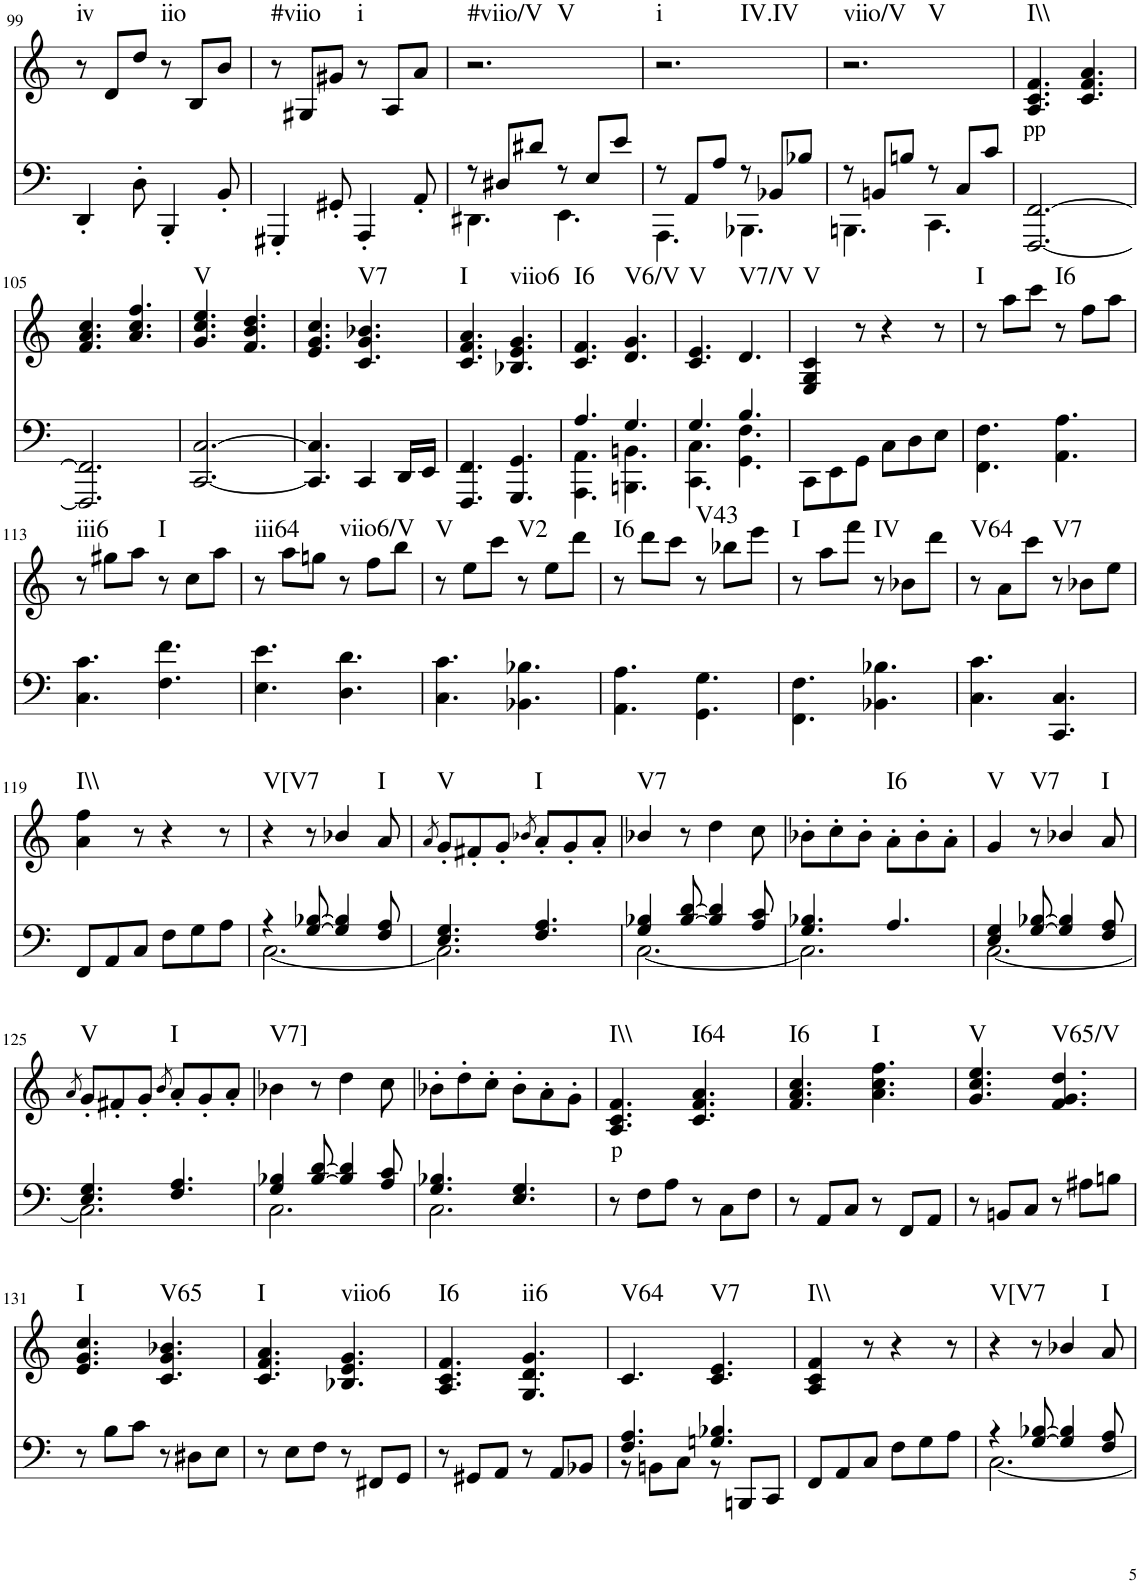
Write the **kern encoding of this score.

**kern	**kern	**text	**harte
*part2	*part1	*part1	*part1
*staff2	*staff1	*staff1	*
*I"piano	*I"piano	*	*
*I'Pno	*I'Pno	*	*
!!LO:PB:g=z
*clefF4	*clefG2	*	*
*k[]	*k[]	*	*
*M6/8	*M6/8	*	*
=99	=99	=99	=99
!	!	!	!LO:H:kt=iv
4DD'/	8r	.	N
.	8d/L	.	.
8D'\	8dd/J	.	.
!	!	!	!LO:H:kt=iio
4BBB'/	8r	.	N
.	8B/L	.	.
8BB'/	8b/J	.	.
=100	=100	=100	=100
!	!	!	!LO:H:kt=#viio
4GGG#X'/	8r	.	N
.	8G#X/L	.	.
8GG#X'/	8g#X/J	.	.
!	!	!	!LO:H:kt=i
4AAA'/	8r	.	N
.	8A/L	.	.
8AA'/	8a/J	.	.
=101	=101	=101	=101
*^	*	*	*
!	!	!	!	!LO:H:n=1:kt=#viio/V
!	!	!	!	!LO:H:n=2:kt=V
8r	4.DD#X\	2.r	.	N N
8D#X/L	.	.	.	.
8d#X/J	.	.	.	.
8r	4.EE\	.	.	.
8E/L	.	.	.	.
8e/J	.	.	.	.
=102	=102	=102	=102	=102
!	!	!	!	!LO:H:n=1:kt=i
!	!	!	!	!LO:H:n=2:kt=IV.IV
8r	4.AAA\	2.r	.	N N
8AA/L	.	.	.	.
8A/J	.	.	.	.
8r	4.BBB-X\	.	.	.
8BB-X/L	.	.	.	.
8B-X/J	.	.	.	.
=103	=103	=103	=103	=103
!	!	!	!	!LO:H:n=1:kt=viio/V
!	!	!	!	!LO:H:n=2:kt=V
8r	4.BBBn\	2.r	.	N N
8BBn/L	.	.	.	.
8Bn/J	.	.	.	.
8r	4.CC\	.	.	.
8C/L	.	.	.	.
8c/J	.	.	.	.
*v	*v	*	*	*
=104	=104	=104	=104
!	!	!LO:LY:b	!LO:H:kt=I\\
[2.FFF/ [2.FF/	4.A/ 4.c/ 4.f/	pp	N
.	4.c/ 4.f/ 4.a/	.	.
!!LO:LB:g=z
=105	=105	=105	=105
2.FFF/] 2.FF/]	4.f/ 4.a/ 4.cc/	.	.
.	4.a/ 4.cc/ 4.ff/	.	.
=106	=106	=106	=106
!	!	!	!LO:H:kt=V
[2.CC/ [2.C/	4.g/ 4.cc/ 4.ee/	.	N
.	4.f/ 4.b/ 4.dd/	.	.
=107	=107	=107	=107
4.CC/] 4.C/]	4.e/ 4.g/ 4.cc/	.	.
!	!	!	!LO:H:kt=V7
4CC/	4.c/ 4.g/ 4.b-X/	.	N
16DD/LL	.	.	.
16EE/JJ	.	.	.
=108	=108	=108	=108
!	!	!	!LO:H:kt=I
4.FFF/ 4.FF/	4.c/ 4.f/ 4.a/	.	N
!	!	!	!LO:H:kt=viio6
4.GGG/ 4.GG/	4.B-X/ 4.e/ 4.g/	.	N
=109	=109	=109	=109
*^	*	*	*
!	!	!	!	!LO:H:kt=I6
4.A/	4.AAA\ 4.AA\	4.c/ 4.f/	.	N
!	!	!	!	!LO:H:kt=V6/V
4.G/	4.BBBn\ 4.BBn\	4.d/ 4.g/	.	N
=110	=110	=110	=110	=110
!	!	!	!	!LO:H:kt=V
4.G/	4.CC\ 4.C\	4.c/ 4.e/	.	N
!	!	!	!	!LO:H:kt=V7/V
4.B/	4.GG\ 4.F\	4.d/	.	N
=111	=111	=111	=111	=111
!	!	!	!	!LO:H:kt=V
*v	*v	*	*	*
8CC\L	4E/ 4G/ 4c/	.	N
8EE\	.	.	.
8GG\J	8r	.	.
8C\L	4r	.	.
8D\	.	.	.
8E\J	8r	.	.
=112	=112	=112	=112
!	!	!	!LO:H:kt=I
4.FF\ 4.F\	8r	.	N
.	8aa\L	.	.
.	8ccc\J	.	.
!	!	!	!LO:H:kt=I6
4.AA\ 4.A\	8r	.	N
.	8ff\L	.	.
.	8aa\J	.	.
!!LO:LB:g=z
=113	=113	=113	=113
!	!	!	!LO:H:kt=iii6
4.C\ 4.c\	8r	.	N
.	8gg#X\L	.	.
.	8aa\J	.	.
!	!	!	!LO:H:kt=I
4.F\ 4.f\	8r	.	N
.	8cc\L	.	.
.	8aa\J	.	.
=114	=114	=114	=114
!	!	!	!LO:H:kt=iii64
4.E\ 4.e\	8r	.	N
.	8aa\L	.	.
.	8ggn\J	.	.
!	!	!	!LO:H:kt=viio6/V
4.D\ 4.d\	8r	.	N
.	8ff\L	.	.
.	8bb\J	.	.
=115	=115	=115	=115
!	!	!	!LO:H:kt=V
4.C\ 4.c\	8r	.	N
.	8ee\L	.	.
.	8ccc\J	.	.
!	!	!	!LO:H:kt=V2
4.BB-X\ 4.B-X\	8r	.	N
.	8ee\L	.	.
.	8ddd\J	.	.
=116	=116	=116	=116
!	!	!	!LO:H:kt=I6
4.AA\ 4.A\	8r	.	N
.	8ddd\L	.	.
.	8ccc\J	.	.
!	!	!	!LO:H:kt=V43
4.GG\ 4.G\	8r	.	N
.	8bb-X\L	.	.
.	8eee\J	.	.
=117	=117	=117	=117
!	!	!	!LO:H:kt=I
4.FF\ 4.F\	8r	.	N
.	8aa\L	.	.
.	8fff\J	.	.
!	!	!	!LO:H:kt=IV
4.BB-X\ 4.B-X\	8r	.	N
.	8b-X\L	.	.
.	8ddd\J	.	.
=118	=118	=118	=118
!	!	!	!LO:H:kt=V64
4.C\ 4.c\	8r	.	N
.	8a\L	.	.
.	8ccc\J	.	.
!	!	!	!LO:H:kt=V7
4.CC/ 4.C/	8r	.	N
.	8b-X\L	.	.
.	8ee\J	.	.
!!LO:LB:g=z
=119	=119	=119	=119
!	!	!	!LO:H:kt=I\\
8FF/L	4a\ 4ff\	.	N
8AA/	.	.	.
8C/J	8r	.	.
8F\L	4r	.	.
8G\	.	.	.
8A\J	8r	.	.
=120	=120	=120	=120
*^	*	*	*
!	!	!	!	!LO:H:kt=V[V7
4r	[2.C\	4r	.	N
[8G/ [8B-X/	.	8r	.	.
4G/] 4B-/]	.	4b-X/	.	.
!	!	!	!	!LO:H:kt=I
8F/ 8A/	.	8a/	.	N
=121	=121	=121	=121	=121
.	.	8qa/	.	.
!	!	!	!	!LO:H:kt=V
4.E/ 4.G/	2.C\]	8g'/L	.	N
.	.	8f#X'/	.	.
.	.	8g'/J	.	.
.	.	8qb-X/	.	.
!	!	!	!	!LO:H:kt=I
4.F/ 4.A/	.	8a'/L	.	N
.	.	8g'/	.	.
.	.	8a'/J	.	.
=122	=122	=122	=122	=122
!	!	!	!	!LO:H:kt=V7
4G/ 4B-X/	[2.C\	4b-X/	.	N
[8B-/ [8d/	.	8r	.	.
4B-/] 4d/]	.	4dd\	.	.
8A/ 8c/	.	8cc\	.	.
=123	=123	=123	=123	=123
4.G/ 4.B-X/	2.C\]	8b-X'\L	.	.
.	.	8cc'\	.	.
.	.	8b-'\J	.	.
!	!	!	!	!LO:H:kt=I6
4.A/	.	8a'\L	.	N
.	.	8b-'\	.	.
.	.	8a'\J	.	.
=124	=124	=124	=124	=124
!	!	!	!	!LO:H:kt=V
4E/ 4G/	[2.C\	4g/	.	N
!	!	!	!	!LO:H:kt=V7
[8G/ [8B-X/	.	8r	.	N
4G/] 4B-/]	.	4b-X/	.	.
!	!	!	!	!LO:H:kt=I
8F/ 8A/	.	8a/	.	N
!!LO:LB:g=z
=125	=125	=125	=125	=125
.	.	8qa/	.	.
!	!	!	!	!LO:H:kt=V
4.E/ 4.G/	2.C\]	8g'/L	.	N
.	.	8f#X'/	.	.
.	.	8g'/J	.	.
.	.	8qb/	.	.
!	!	!	!	!LO:H:kt=I
4.F/ 4.A/	.	8a'/L	.	N
.	.	8g'/	.	.
.	.	8a'/J	.	.
=126	=126	=126	=126	=126
!	!	!	!	!LO:H:kt=V7]
4G/ 4B-X/	2.C\	4b-X\	.	N
[8B-/ [8d/	.	8r	.	.
4B-/] 4d/]	.	4dd\	.	.
8A/ 8c/	.	8cc\	.	.
=127	=127	=127	=127	=127
4.G/ 4.B-X/	2.C\	8b-X'\L	.	.
.	.	8dd'\	.	.
.	.	8cc'\J	.	.
4.E/ 4.G/	.	8b-'\L	.	.
.	.	8a'\	.	.
.	.	8g'\J	.	.
*v	*v	*	*	*
=128	=128	=128	=128
!	!	!LO:LY:b	!LO:H:kt=I\\
8r	4.A/ 4.c/ 4.f/	p	N
8F\L	.	.	.
8A\J	.	.	.
!	!	!	!LO:H:kt=I64
8r	4.c/ 4.f/ 4.a/	.	N
8C\L	.	.	.
8F\J	.	.	.
=129	=129	=129	=129
!	!	!	!LO:H:kt=I6
8r	4.f/ 4.a/ 4.cc/	.	N
8AA/L	.	.	.
8C/J	.	.	.
!	!	!	!LO:H:kt=I
8r	4.a\ 4.cc\ 4.ff\	.	N
8FF/L	.	.	.
8AA/J	.	.	.
=130	=130	=130	=130
!	!	!	!LO:H:kt=V
8r	4.g/ 4.cc/ 4.ee/	.	N
8BBn/L	.	.	.
8C/J	.	.	.
!	!	!	!LO:H:kt=V65/V
8r	4.f/ 4.g/ 4.dd/	.	N
8A#X\L	.	.	.
8Bn\J	.	.	.
!!LO:LB:g=z
=131	=131	=131	=131
!	!	!	!LO:H:kt=I
8r	4.e/ 4.g/ 4.cc/	.	N
8B\L	.	.	.
8c\J	.	.	.
!	!	!	!LO:H:kt=V65
8r	4.c/ 4.g/ 4.b-X/	.	N
8D#X\L	.	.	.
8E\J	.	.	.
=132	=132	=132	=132
!	!	!	!LO:H:kt=I
8r	4.c/ 4.f/ 4.a/	.	N
8E\L	.	.	.
8F\J	.	.	.
!	!	!	!LO:H:kt=viio6
8r	4.B-X/ 4.e/ 4.g/	.	N
8FF#X/L	.	.	.
8GG/J	.	.	.
=133	=133	=133	=133
!	!	!	!LO:H:kt=I6
8r	4.A/ 4.c/ 4.f/	.	N
8GG#X/L	.	.	.
8AA/J	.	.	.
!	!	!	!LO:H:kt=ii6
8r	4.G/ 4.d/ 4.g/	.	N
8AA/L	.	.	.
8BB-X/J	.	.	.
=134	=134	=134	=134
*^	*	*	*
!	!	!	!	!LO:H:kt=V64
4.F/ 4.A/	8r	4.c/	.	N
.	8BBn\L	.	.	.
.	8C\J	.	.	.
!	!	!	!	!LO:H:kt=V7
4.Gn/ 4.B-X/	8r	4.c/ 4.e/	.	N
.	8BBBn/L	.	.	.
.	8CC/J	.	.	.
=135	=135	=135	=135	=135
!	!	!	!	!LO:H:kt=I\\
*v	*v	*	*	*
8FF/L	4A/ 4c/ 4f/	.	N
8AA/	.	.	.
8C/J	8r	.	.
8F\L	4r	.	.
8G\	.	.	.
8A\J	8r	.	.
=136	=136	=136	=136
*^	*	*	*
!	!	!	!	!LO:H:kt=V[V7
4r	[2.C\	4r	.	N
[8G/ [8B-X/	.	8r	.	.
4G/] 4B-/]	.	4b-X/	.	.
!	!	!	!	!LO:H:kt=I
8F/ 8A/	.	8a/	.	N
*v	*v	*	*	*
=	=	=	=
*-	*-	*-	*-
